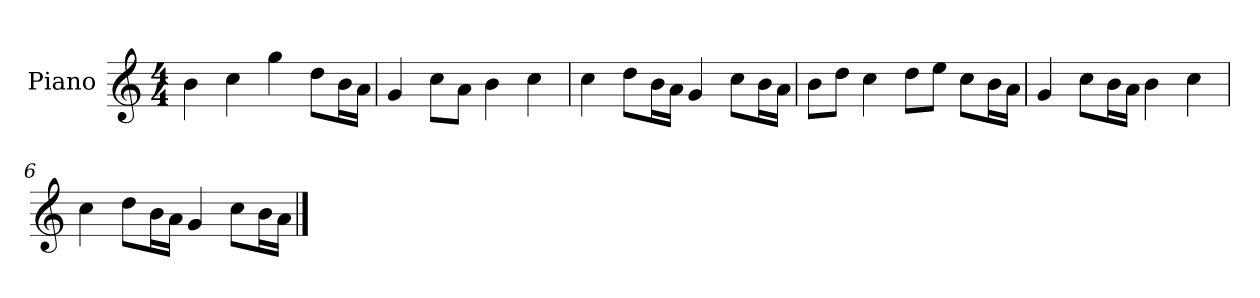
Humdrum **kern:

**kern
*part1
*staff1
*I"Piano
*I'P-no
*clefG2
*k[]
*M4/4
*MM90
=1
4b\
4cc\
4gg\
8dd\L
16b\L
16a\JJ
=2
4g/
8cc\L
8a\J
4b\
4cc\
=3
4cc\
8dd\L
16b\L
16a\JJ
4g/
8cc\L
16b\L
16a\JJ
=4
8b\L
8dd\J
4cc\
8dd\L
8ee\J
8cc\L
16b\L
16a\JJ
=5
4g/
8cc\L
16b\L
16a\JJ
4b\
4cc\
!!LO:LB:g=z
=6
4cc\
8dd\L
16b\L
16a\JJ
4g/
8cc\L
16b\L
16a\JJ
==
*-
